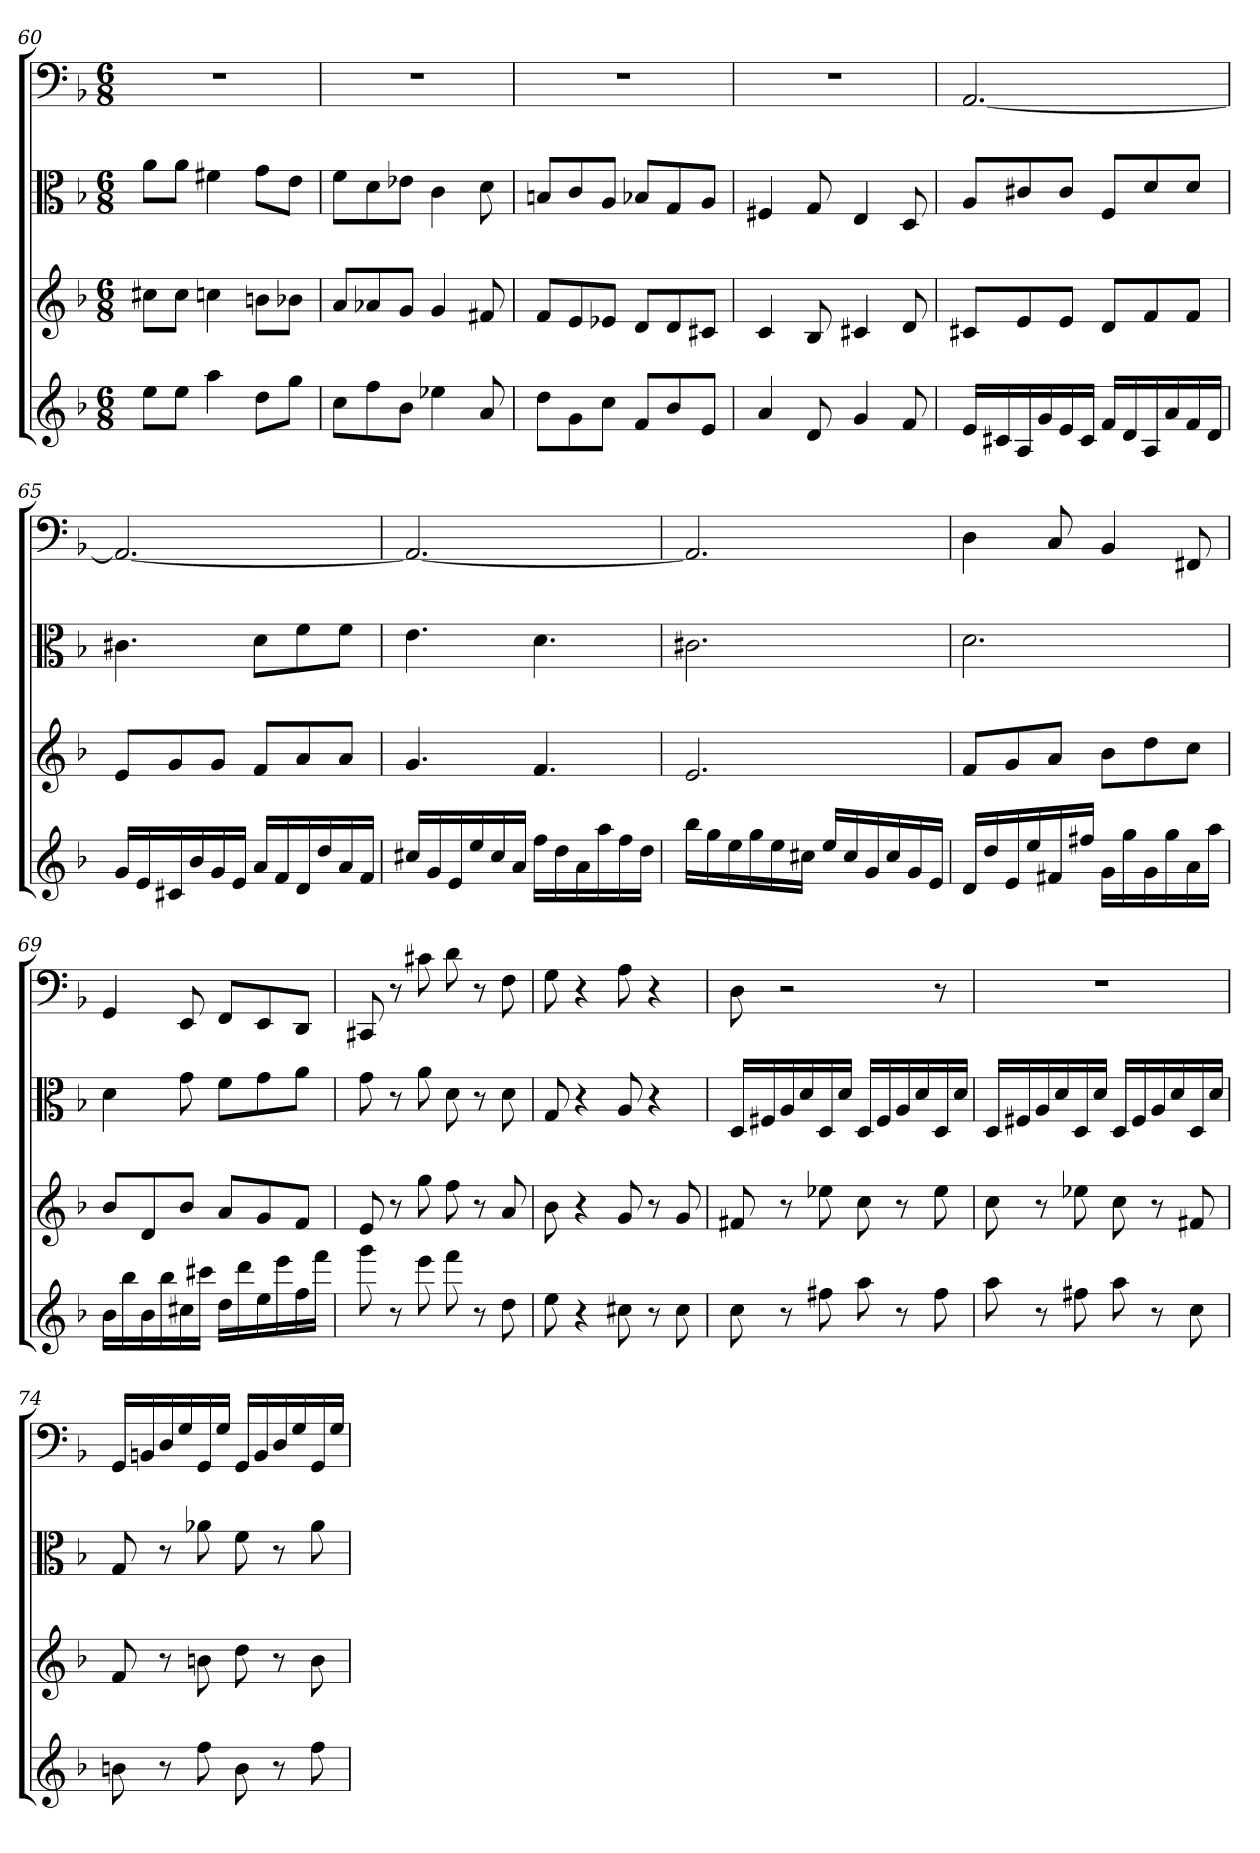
**kern	**kern	**kern	**kern
*part4	*part3	*part2	*part1
*staff4	*staff3	*staff2	*staff1
*	*	*clefC3	*clefF4
*k[b-]	*k[b-]	*k[b-]	*k[b-]
*F:	*F:	*F:	*F:
*M6/8	*M6/8	*M6/8	*M6/8
=60	=60	=60	=60
8eeL	8cc#XL	8a\L	2.r
8eeJ	8cc#J	8a\J	.
4aa	4ccn	4f#X	.
8ddL	8bnL	8g\L	.
8ggJ	8b-XJ	8e\J	.
=61	=61	=61	=61
8ccL	8aL	8f\L	2.r
8ff	8a-X	8d\	.
8b-J	8gJ	8e-X\J	.
4ee-X	4g	4c	.
8a	8f#X	8d	.
=62	=62	=62	=62
8ddL	8fL	8Bn/L	2.r
8g	8e	8c/	.
8ccJ	8e-XJ	8A/J	.
8fL	8dL	8B-X/L	.
8b-	8d	8G/	.
8eJ	8c#XJ	8A/J	.
=63	=63	=63	=63
4a	4c	4F#X	2.r
8d	8B-	8G	.
4g	4c#X	4E	.
8f	8d	8D	.
=64	=64	=64	=64
16eLL	8c#XL	8A/L	[2.AA
16c#X	.	.	.
16A	8e	8c#X/	.
16g	.	.	.
16e	8eJ	8c#/J	.
16c#JJ	.	.	.
16fLL	8dL	8F/L	.
16d	.	.	.
16A	8f	8d/	.
16a	.	.	.
16f	8fJ	8d/J	.
16dJJ	.	.	.
=65	=65	=65	=65
16gLL	8eL	4.c#X	2.AA_
16e	.	.	.
16c#X	8g	.	.
16b-	.	.	.
16g	8gJ	.	.
16eJJ	.	.	.
16aLL	8fL	8d\L	.
16f	.	.	.
16d	8a	8f\	.
16dd	.	.	.
16a	8aJ	8f\J	.
16fJJ	.	.	.
=66	=66	=66	=66
16cc#XLL	4.g	4.e	2.AA_
16g	.	.	.
16e	.	.	.
16ee	.	.	.
16cc#	.	.	.
16aJJ	.	.	.
16ffLL	4.f	4.d	.
16dd	.	.	.
16a	.	.	.
16aa	.	.	.
16ff	.	.	.
16ddJJ	.	.	.
=67	=67	=67	=67
16bb-LL	2.e	2.c#X	2.AA]
16gg	.	.	.
16ee	.	.	.
16gg	.	.	.
16ee	.	.	.
16cc#XJJ	.	.	.
16eeLL	.	.	.
16cc#	.	.	.
16g	.	.	.
16cc#	.	.	.
16g	.	.	.
16eJJ	.	.	.
=68	=68	=68	=68
16dLL	8fL	2.d	4D
16dd	.	.	.
16e	8g	.	.
16ee	.	.	.
16f#X	8aJ	.	8C
16ff#XJJ	.	.	.
16gLL	8b-L	.	4BB-
16gg	.	.	.
16g	8dd	.	.
16gg	.	.	.
16a	8ccJ	.	8FF#X
16aaJJ	.	.	.
=69	=69	=69	=69
16b-LL	8b-L	4d	4GG
16bb-	.	.	.
16b-	8d	.	.
16bb-	.	.	.
16cc#X	8b-J	8g	8EE
16ccc#XJJ	.	.	.
16ddLL	8aL	8f\L	8FF/L
16ddd	.	.	.
16ee	8g	8g\	8EE/
16eee	.	.	.
16ff	8fJ	8a\J	8DD/J
16fffJJ	.	.	.
=70	=70	=70	=70
8ggg	8e	8g	8CC#X
8r	8r	8r	8r
8eee	8gg	8a	8c#X
8fff	8ff	8d	8d
8r	8r	8r	8r
8dd	8a	8d	8F
=71	=71	=71	=71
8ee	8b-	8G	8G
4r	4r	4r	4r
8cc#X	8g	8A	8A
8r	8r	4r	4r
8cc#	8g	.	.
=72	=72	=72	=72
8cc	8f#X	16D/LL	8D
.	.	16F#X/	.
8r	8r	16A/	2r
.	.	16d/	.
8ff#X	8ee-X	16D/	.
.	.	16d/JJ	.
8aa	8cc	16D/LL	.
.	.	16F#/	.
8r	8r	16A/	.
.	.	16d/	.
8ff#	8ee-	16D/	8r
.	.	16d/JJ	.
=73	=73	=73	=73
8aa	8cc	16D/LL	2.r
.	.	16F#X/	.
8r	8r	16A/	.
.	.	16d/	.
8ff#X	8ee-X	16D/	.
.	.	16d/JJ	.
8aa	8cc	16D/LL	.
.	.	16F#/	.
8r	8r	16A/	.
.	.	16d/	.
8cc	8f#X	16D/	.
.	.	16d/JJ	.
=74	=74	=74	=74
8bn	8f	8G	16GG/LL
.	.	.	16BBn/
8r	8r	8r	16D/
.	.	.	16G/
8ff	8bn	8a-X	16GG/
.	.	.	16G/JJ
8b	8dd	8f	16GG/LL
.	.	.	16BB/
8r	8r	8r	16D/
.	.	.	16G/
8ff	8b	8a-	16GG/
.	.	.	16G/JJ
=	=	=	=
*-	*-	*-	*-
